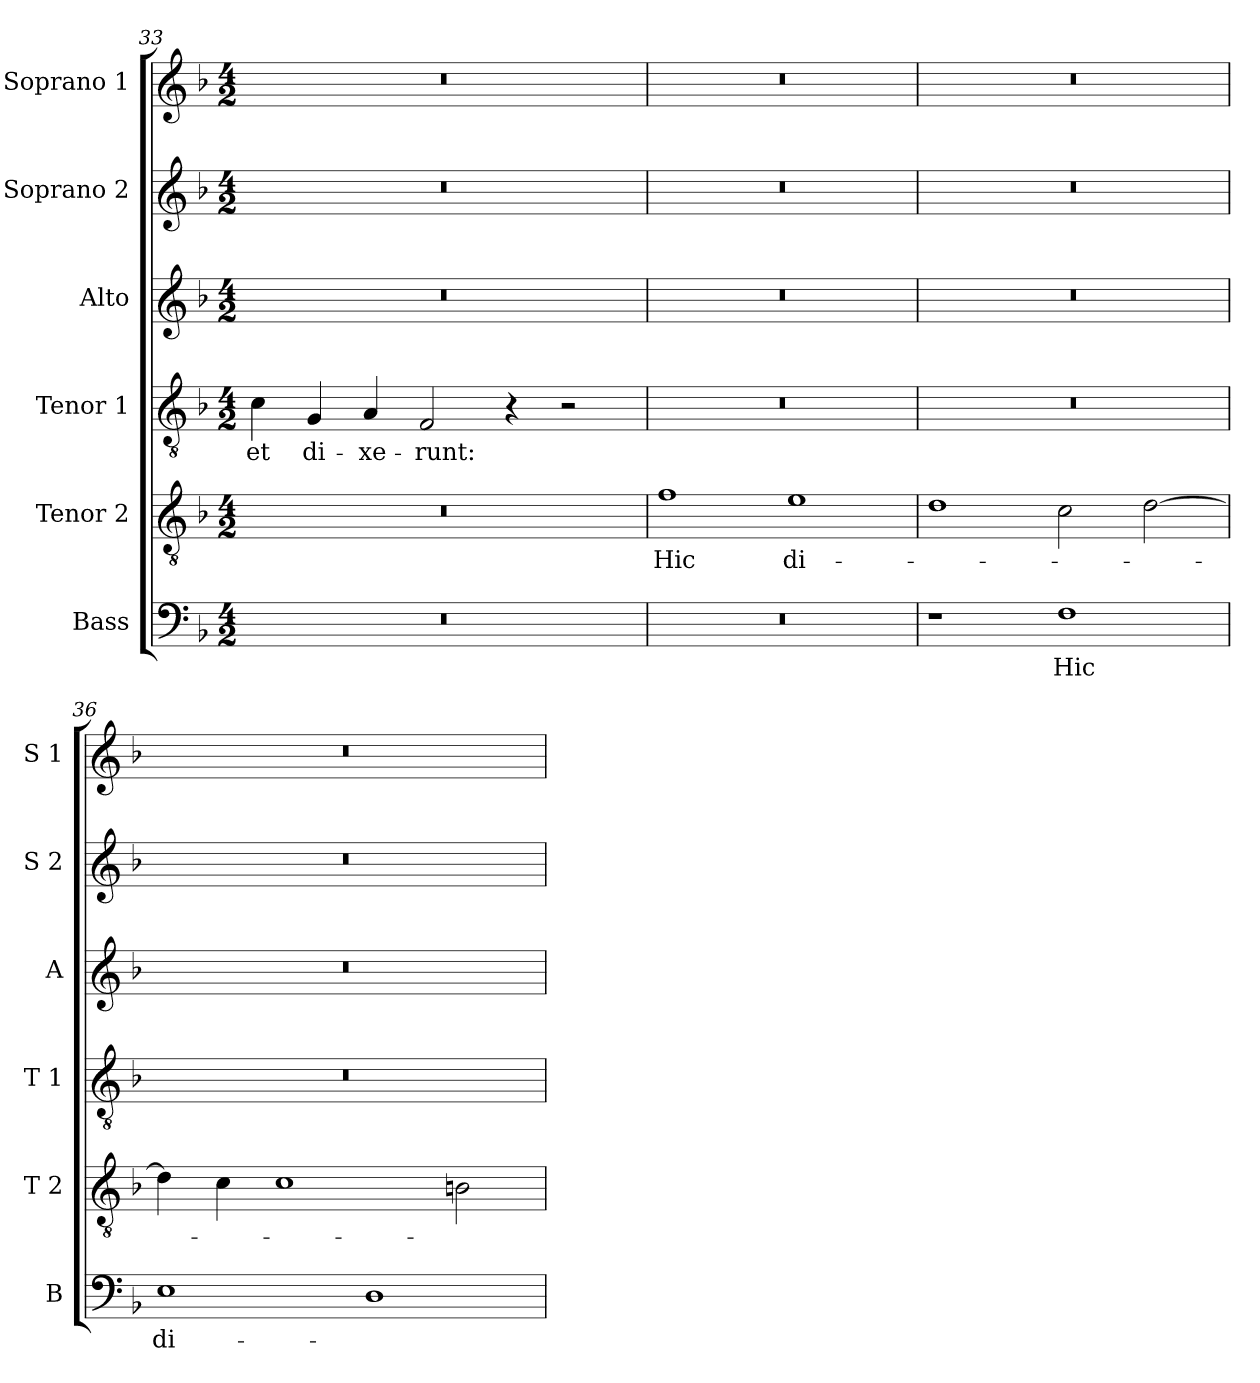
**kern	**text	**kern	**text	**kern	**text	**kern	**kern	**kern
*part6	*part6	*part5	*part5	*part4	*part4	*part3	*part2	*part1
*staff6	*staff6	*staff5	*staff5	*staff4	*staff4	*staff3	*staff2	*staff1
*I"Bass	*	*I"Tenor 2	*	*I"Tenor 1	*	*I"Alto	*I"Soprano 2	*I"Soprano 1
*I'B	*	*I'T 2	*	*I'T 1	*	*I'A	*I'S 2	*I'S 1
*clefF4	*	*clefGv2	*	*clefGv2	*	*clefG2	*clefG2	*clefG2
*k[b-]	*	*k[b-]	*	*k[b-]	*	*k[b-]	*k[b-]	*k[b-]
*F:	*	*F:	*	*F:	*	*F:	*F:	*F:
*M4/2	*	*M4/2	*	*M4/2	*	*M4/2	*M4/2	*M4/2
=33	=33	=33	=33	=33	=33	=33	=33	=33
!	!	!	!	!	!LO:LY:b	!	!	!
0r	.	0r	.	4c\	et	0r	0r	0r
!	!	!	!	!	!LO:LY:b	!	!	!
.	.	.	.	4G/	di-	.	.	.
!	!	!	!	!	!LO:LY:b	!	!	!
.	.	.	.	4A/	-xe-	.	.	.
!	!	!	!	!	!LO:LY:b	!	!	!
.	.	.	.	2F/	-runt:	.	.	.
.	.	.	.	4r	.	.	.	.
.	.	.	.	2r	.	.	.	.
=34	=34	=34	=34	=34	=34	=34	=34	=34
!	!	!	!LO:LY:b	!	!	!	!	!
0r	.	1f	Hic	0r	.	0r	0r	0r
!	!	!	!LO:LY:b	!	!	!	!	!
.	.	1e	di-	.	.	.	.	.
=35	=35	=35	=35	=35	=35	=35	=35	=35
1r	.	1d	.	0r	.	0r	0r	0r
!	!LO:LY:b	!	!	!	!	!	!	!
1F	Hic	2c\	.	.	.	.	.	.
.	.	[2d\	.	.	.	.	.	.
!!LO:LB:g=z
=36	=36	=36	=36	=36	=36	=36	=36	=36
!	!LO:LY:b	!	!	!	!	!	!	!
1E	di-	4d\]	.	0r	.	0r	0r	0r
.	.	4c\	.	.	.	.	.	.
.	.	1c	.	.	.	.	.	.
1D	.	.	.	.	.	.	.	.
.	.	2Bn\	.	.	.	.	.	.
=	=	=	=	=	=	=	=	=
*-	*-	*-	*-	*-	*-	*-	*-	*-
